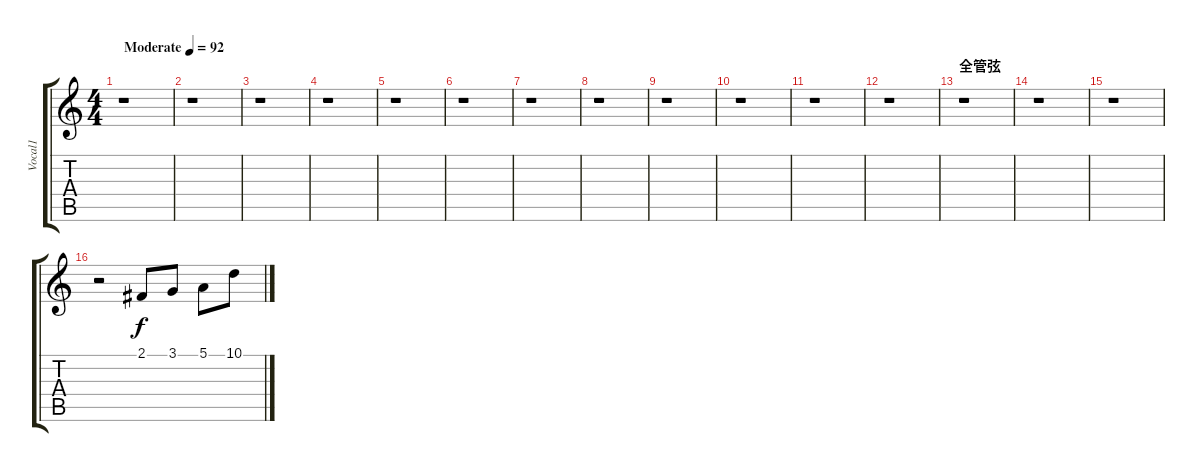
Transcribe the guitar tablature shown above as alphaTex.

\track ("Vocal1" "Vocal1") {instrument synthvoice}
\staff {score tabs}
\tuning (E4 B3 G3 D3 A2 E2) {hide}
\ts (4 4)
\tempo (92 "Moderate")
\clef g2
\ks c
r.1{dy f instrument synthvoice} |
r.1 |
r.1 |
r.1 |
r.1 |
r.1 |
r.1 |
r.1 |
r.1 |
r.1 |
r.1 |
r.1 |
\section ("" "全管弦")
r.1 |
r.1 |
r.1 |
r.2 2.1.8 3.1.8 5.1.8 10.1.8
